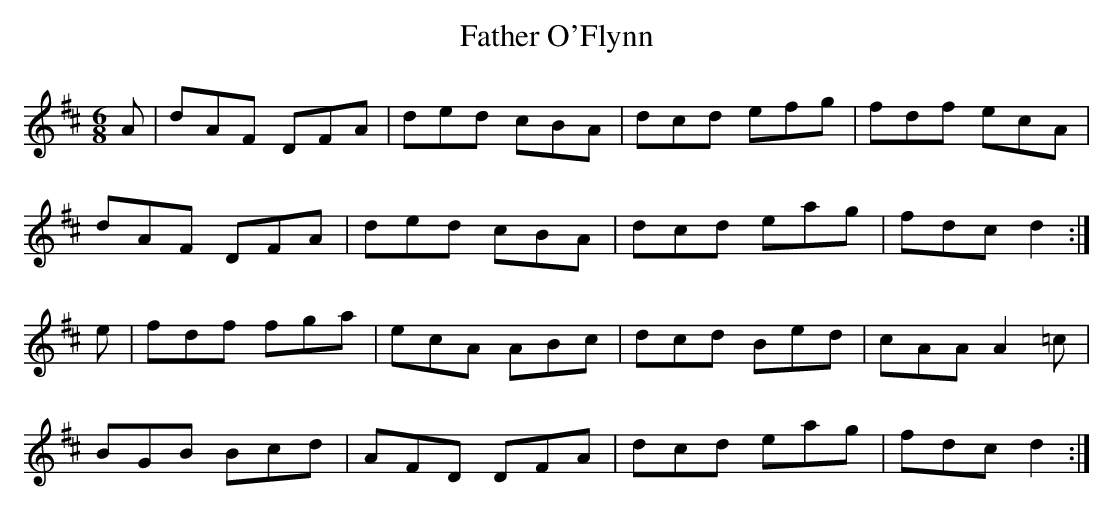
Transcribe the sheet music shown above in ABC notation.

X:1
T:Father O'Flynn
M:6/8
L:1/8
K:D Major
A|dAF DFA|ded cBA|dcd efg|fdf ecA|!
dAF DFA|ded cBA|dcd eag|fdc d2:|!
e|fdf fga|ecA ABc|dcd Bed|cAA A2=c|!
BGB Bcd|AFD DFA|dcd eag|fdc d2:|!
